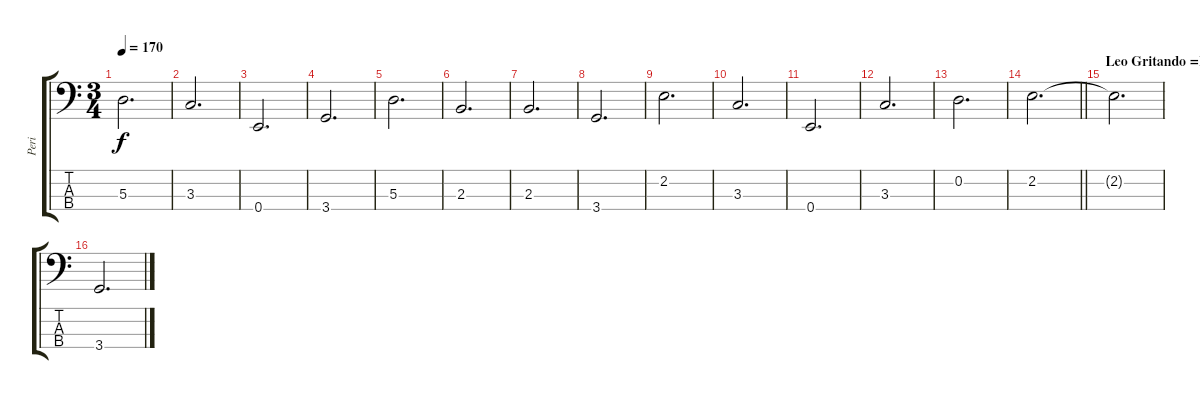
\track ("Peri" "Peri") {instrument electricbassfinger}
\staff {score tabs}
\tuning (G2 D2 A1 E1) {hide}
\ts (3 4)
\tempo 170
\clef f4
\ks c
5.3.2{d dy f} |
3.3.2{d} |
0.4.2{d} |
3.4.2{d} |
5.3.2{d} |
2.3.2{d} |
2.3.2{d} |
3.4.2{d} |
2.2.2{d} |
3.3.2{d} |
0.4.2{d} |
3.3.2{d} |
0.2.2{d} |
\barLineRight lightlight
2.2.2{d} |
\section ("" "Leo Gritando =P - Intro de Carlitos")
2.2{t}.2{d} |
3.4.2{d}
